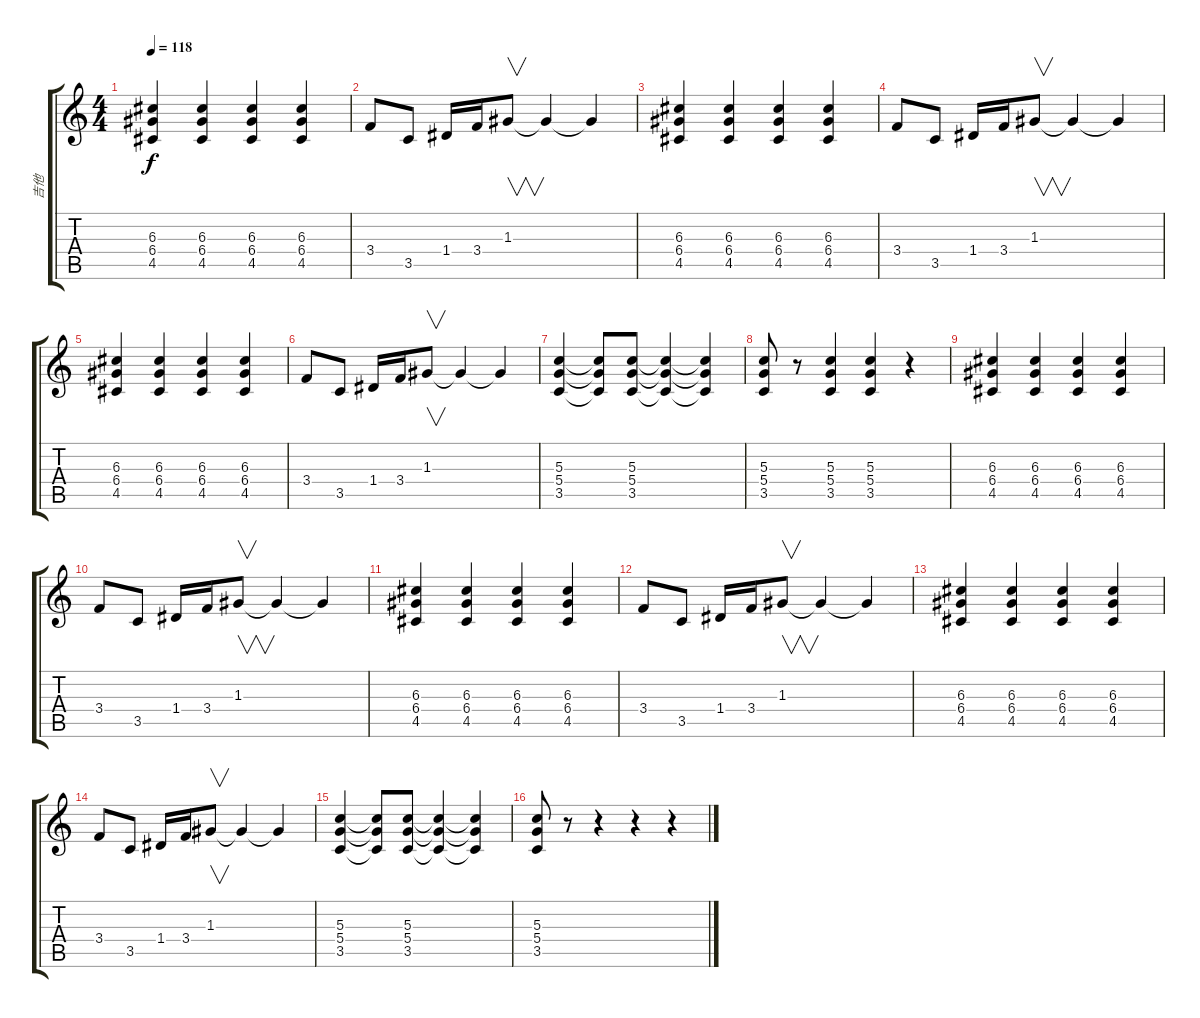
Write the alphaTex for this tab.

\track ("吉他" "吉他") {instrument distortionguitar}
\staff {score tabs}
\tuning (E4 B3 G3 D3 A2 E2) {hide}
\ts (4 4)
\tempo 118
\clef g2
\ks c
(6.3 6.4 4.5).4{dy f} (6.3 6.4 4.5).4 (6.3 6.4 4.5).4 (6.3 6.4 4.5).4 |
3.4.8 3.5.8 1.4.16 3.4.16 1.3.8{v} 1.3{t}.4 1.3{t}.4 |
(6.3 6.4 4.5).4 (6.3 6.4 4.5).4 (6.3 6.4 4.5).4 (6.3 6.4 4.5).4 |
3.4.8 3.5.8 1.4.16 3.4.16 1.3.8{v} 1.3{t}.4 1.3{t}.4 |
(6.3 6.4 4.5).4 (6.3 6.4 4.5).4 (6.3 6.4 4.5).4 (6.3 6.4 4.5).4 |
3.4.8 3.5.8 1.4.16 3.4.16 1.3.8{v} 1.3{t}.4 1.3{t}.4 |
(5.3 5.4 3.5).4 (5.3{t} 5.4{t} 3.5{t}).8 (5.3 5.4 3.5).8 (5.3{t} 5.4{t} 3.5{t}).4 (5.3{t} 5.4{t} 3.5{t}).4 |
(5.3 5.4 3.5).8{volume 12} r.8 (5.3 5.4 3.5).4 (5.3 5.4 3.5).4 r.4 |
(6.3 6.4 4.5).4 (6.3 6.4 4.5).4 (6.3 6.4 4.5).4 (6.3 6.4 4.5).4 |
3.4.8 3.5.8 1.4.16 3.4.16 1.3.8{v} 1.3{t}.4 1.3{t}.4 |
(6.3 6.4 4.5).4 (6.3 6.4 4.5).4 (6.3 6.4 4.5).4 (6.3 6.4 4.5).4 |
3.4.8 3.5.8 1.4.16 3.4.16 1.3.8{v} 1.3{t}.4 1.3{t}.4 |
(6.3 6.4 4.5).4 (6.3 6.4 4.5).4 (6.3 6.4 4.5).4 (6.3 6.4 4.5).4 |
3.4.8 3.5.8 1.4.16 3.4.16 1.3.8{v} 1.3{t}.4 1.3{t}.4 |
(5.3 5.4 3.5).4 (5.3{t} 5.4{t} 3.5{t}).8 (5.3 5.4 3.5).8 (5.3{t} 5.4{t} 3.5{t}).4 (5.3{t} 5.4{t} 3.5{t}).4 |
(5.3 5.4 3.5).8 r.8 r.4 r.4 r.4
